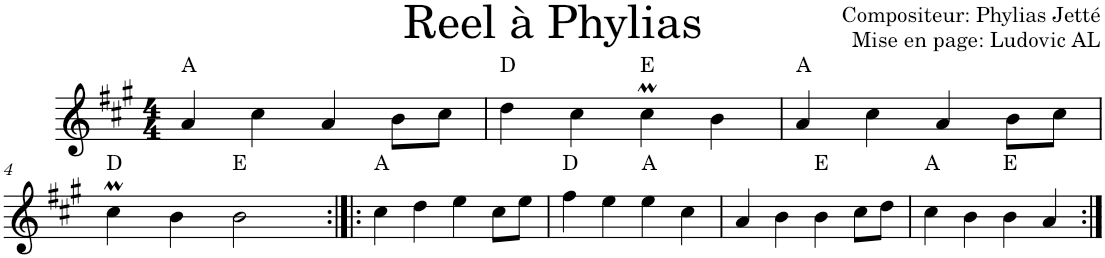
**kern	**harte
*part1	*part1
*staff1	*
*I"Violon	*
*I'Vln.	*
*clefG2	*
*k[f#c#g#]	*
*M4/4	*
=1	=1
4a/	A:maj
4cc#\	.
4a/	.
8b\L	.
8cc#\J	.
=2	=2
4dd\	D:maj
4cc#\	.
4cc#m\	E:maj
4b\	.
=3	=3
4a/	A:maj
4cc#\	.
4a/	.
8b\L	.
8cc#\J	.
!!LO:LB:g=z
=4	=4
4cc#m\	D:maj
4b\	.
2b\	E:maj
=5:|!|:	=5:|!|:
4cc#\	A:maj
4dd\	.
4ee\	.
8cc#\L	.
8ee\J	.
=6	=6
4ff#\	D:maj
4ee\	.
4ee\	A:maj
4cc#\	.
=7	=7
4a/	.
4b\	.
4b\	E:maj
8cc#\L	.
8dd\J	.
=8	=8
4cc#\	A:maj
4b\	.
4b\	E:maj
4a/	.
=:|!	=:|!
*-	*-
